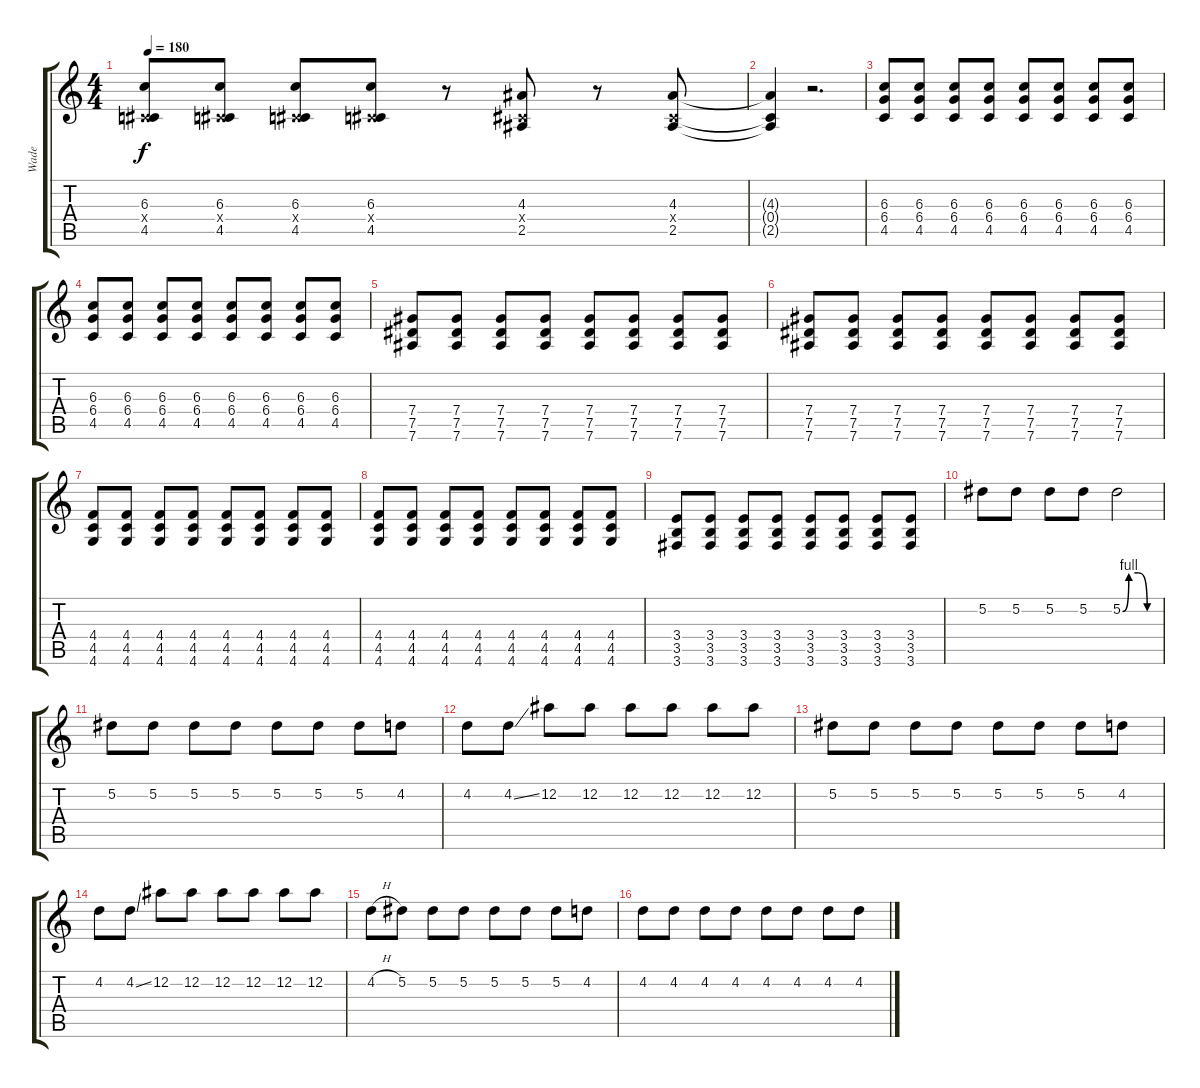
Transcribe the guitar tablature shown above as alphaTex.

\track ("Wade" "Wade") {instrument distortionguitar}
\staff {score tabs}
\tuning (Eb4 Bb3 Gb3 Db3 Ab2 Eb2) {hide}
\ts (4 4)
\tempo 180
\clef g2
\ks c
(6.3 0.4{x} 4.5).8{dy f} (6.3 0.4{x} 4.5).8 (6.3 0.4{x} 4.5).8 (6.3 0.4{x} 4.5).8 r.8 (4.3 0.4{x} 2.5).8 r.8 (4.3 0.4{x} 2.5).8 |
(4.3{t} 0.4{t} 2.5{t}).4 r.2{d} |
(6.3 6.4 4.5).8 (6.3 6.4 4.5).8 (6.3 6.4 4.5).8 (6.3 6.4 4.5).8 (6.3 6.4 4.5).8 (6.3 6.4 4.5).8 (6.3 6.4 4.5).8 (6.3 6.4 4.5).8 |
(6.3 6.4 4.5).8 (6.3 6.4 4.5).8 (6.3 6.4 4.5).8 (6.3 6.4 4.5).8 (6.3 6.4 4.5).8 (6.3 6.4 4.5).8 (6.3 6.4 4.5).8 (6.3 6.4 4.5).8 |
(7.4 7.5 7.6).8 (7.4 7.5 7.6).8 (7.4 7.5 7.6).8 (7.4 7.5 7.6).8 (7.4 7.5 7.6).8 (7.4 7.5 7.6).8 (7.4 7.5 7.6).8 (7.4 7.5 7.6).8 |
(7.4 7.5 7.6).8 (7.4 7.5 7.6).8 (7.4 7.5 7.6).8 (7.4 7.5 7.6).8 (7.4 7.5 7.6).8 (7.4 7.5 7.6).8 (7.4 7.5 7.6).8 (7.4 7.5 7.6).8 |
(4.4 4.5 4.6).8 (4.4 4.5 4.6).8 (4.4 4.5 4.6).8 (4.4 4.5 4.6).8 (4.4 4.5 4.6).8 (4.4 4.5 4.6).8 (4.4 4.5 4.6).8 (4.4 4.5 4.6).8 |
(4.4 4.5 4.6).8 (4.4 4.5 4.6).8 (4.4 4.5 4.6).8 (4.4 4.5 4.6).8 (4.4 4.5 4.6).8 (4.4 4.5 4.6).8 (4.4 4.5 4.6).8 (4.4 4.5 4.6).8 |
(3.4 3.5 3.6).8 (3.4 3.5 3.6).8 (3.4 3.5 3.6).8 (3.4 3.5 3.6).8 (3.4 3.5 3.6).8 (3.4 3.5 3.6).8 (3.4 3.5 3.6).8 (3.4 3.5 3.6).8 |
5.2.8 5.2.8 5.2.8 5.2.8 5.2{be (custom 0 0 10 4 25 4 40 0 60 0)}.2 |
5.2.8 5.2.8 5.2.8 5.2.8 5.2.8 5.2.8 5.2.8 4.2.8 |
4.2.8 4.2{ss}.8 12.2.8 12.2.8 12.2.8 12.2.8 12.2.8 12.2.8 |
5.2.8 5.2.8 5.2.8 5.2.8 5.2.8 5.2.8 5.2.8 4.2.8 |
4.2.8 4.2{ss}.8 12.2.8 12.2.8 12.2.8 12.2.8 12.2.8 12.2.8 |
4.2{h}.8 5.2.8 5.2.8 5.2.8 5.2.8 5.2.8 5.2.8 4.2.8 |
4.2.8 4.2.8 4.2.8 4.2.8 4.2.8 4.2.8 4.2.8 4.2.8
